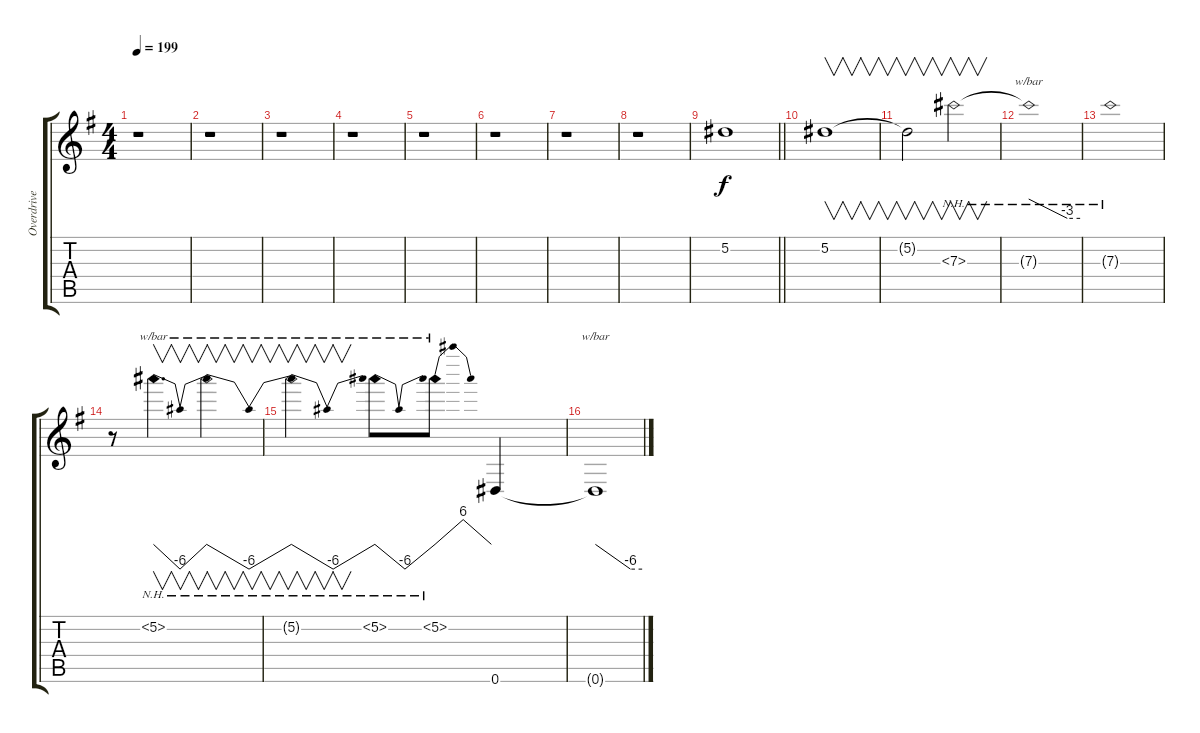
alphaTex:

\track ("Overdrive" "Overdrive") {instrument overdrivenguitar}
\staff {score tabs}
\tuning (Eb4 Bb3 Gb3 Db3 Ab2 Eb2) {hide}
\ts (4 4)
\tempo 199
\clef g2
\ks g
r.1{dy f} |
r.1 |
r.1 |
r.1 |
r.1 |
r.1 |
r.1 |
r.1 |
\barLineRight lightlight
5.2.1 |
\section ("" " ")
5.2.1{v} |
5.2{t}.2{v} 7.3{nh}.2{v} |
7.3{nh t}.1{tbe (custom default 0 0 45 -12 60 -12)} |
7.3{nh t}.1 |
r.8 5.2{nh}.4{v d tbe (dip default 0 0 30 -24 60 0)} 5.2{nh t}.2{v tbe (dip default 0 0 30 -24 60 0)} |
5.2{nh t}.2{v tbe (dip default 0 0 30 -24 60 0)} 5.2{nh}.8{tbe (dip default 0 0 30 -24 60 0)} 5.2{nh}.8{tbe (dip default 0 0 30 24 60 0)} 0.6.4 |
0.6{t}.1{tbe (custom default 0 0 45 -24 60 -24)}
